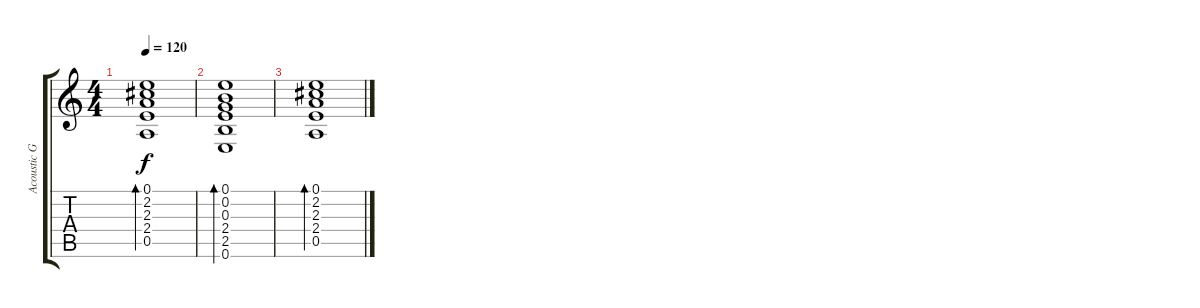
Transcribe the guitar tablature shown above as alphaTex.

\track ("Acoustic Guitar" "Acoustic G") {instrument acousticguitarsteel}
\staff {score tabs}
\tuning (E4 B3 G3 D3 A2 E2) {hide}
\ts (4 4)
\tempo 120
\clef g2
\ks c
(0.1 2.2 2.3 2.4 0.5).1{bd 120 dy f} |
(0.1 0.2 0.3 2.4 2.5 0.6).1{bd 120} |
(0.1 2.2 2.3 2.4 0.5).1{bd 120}
